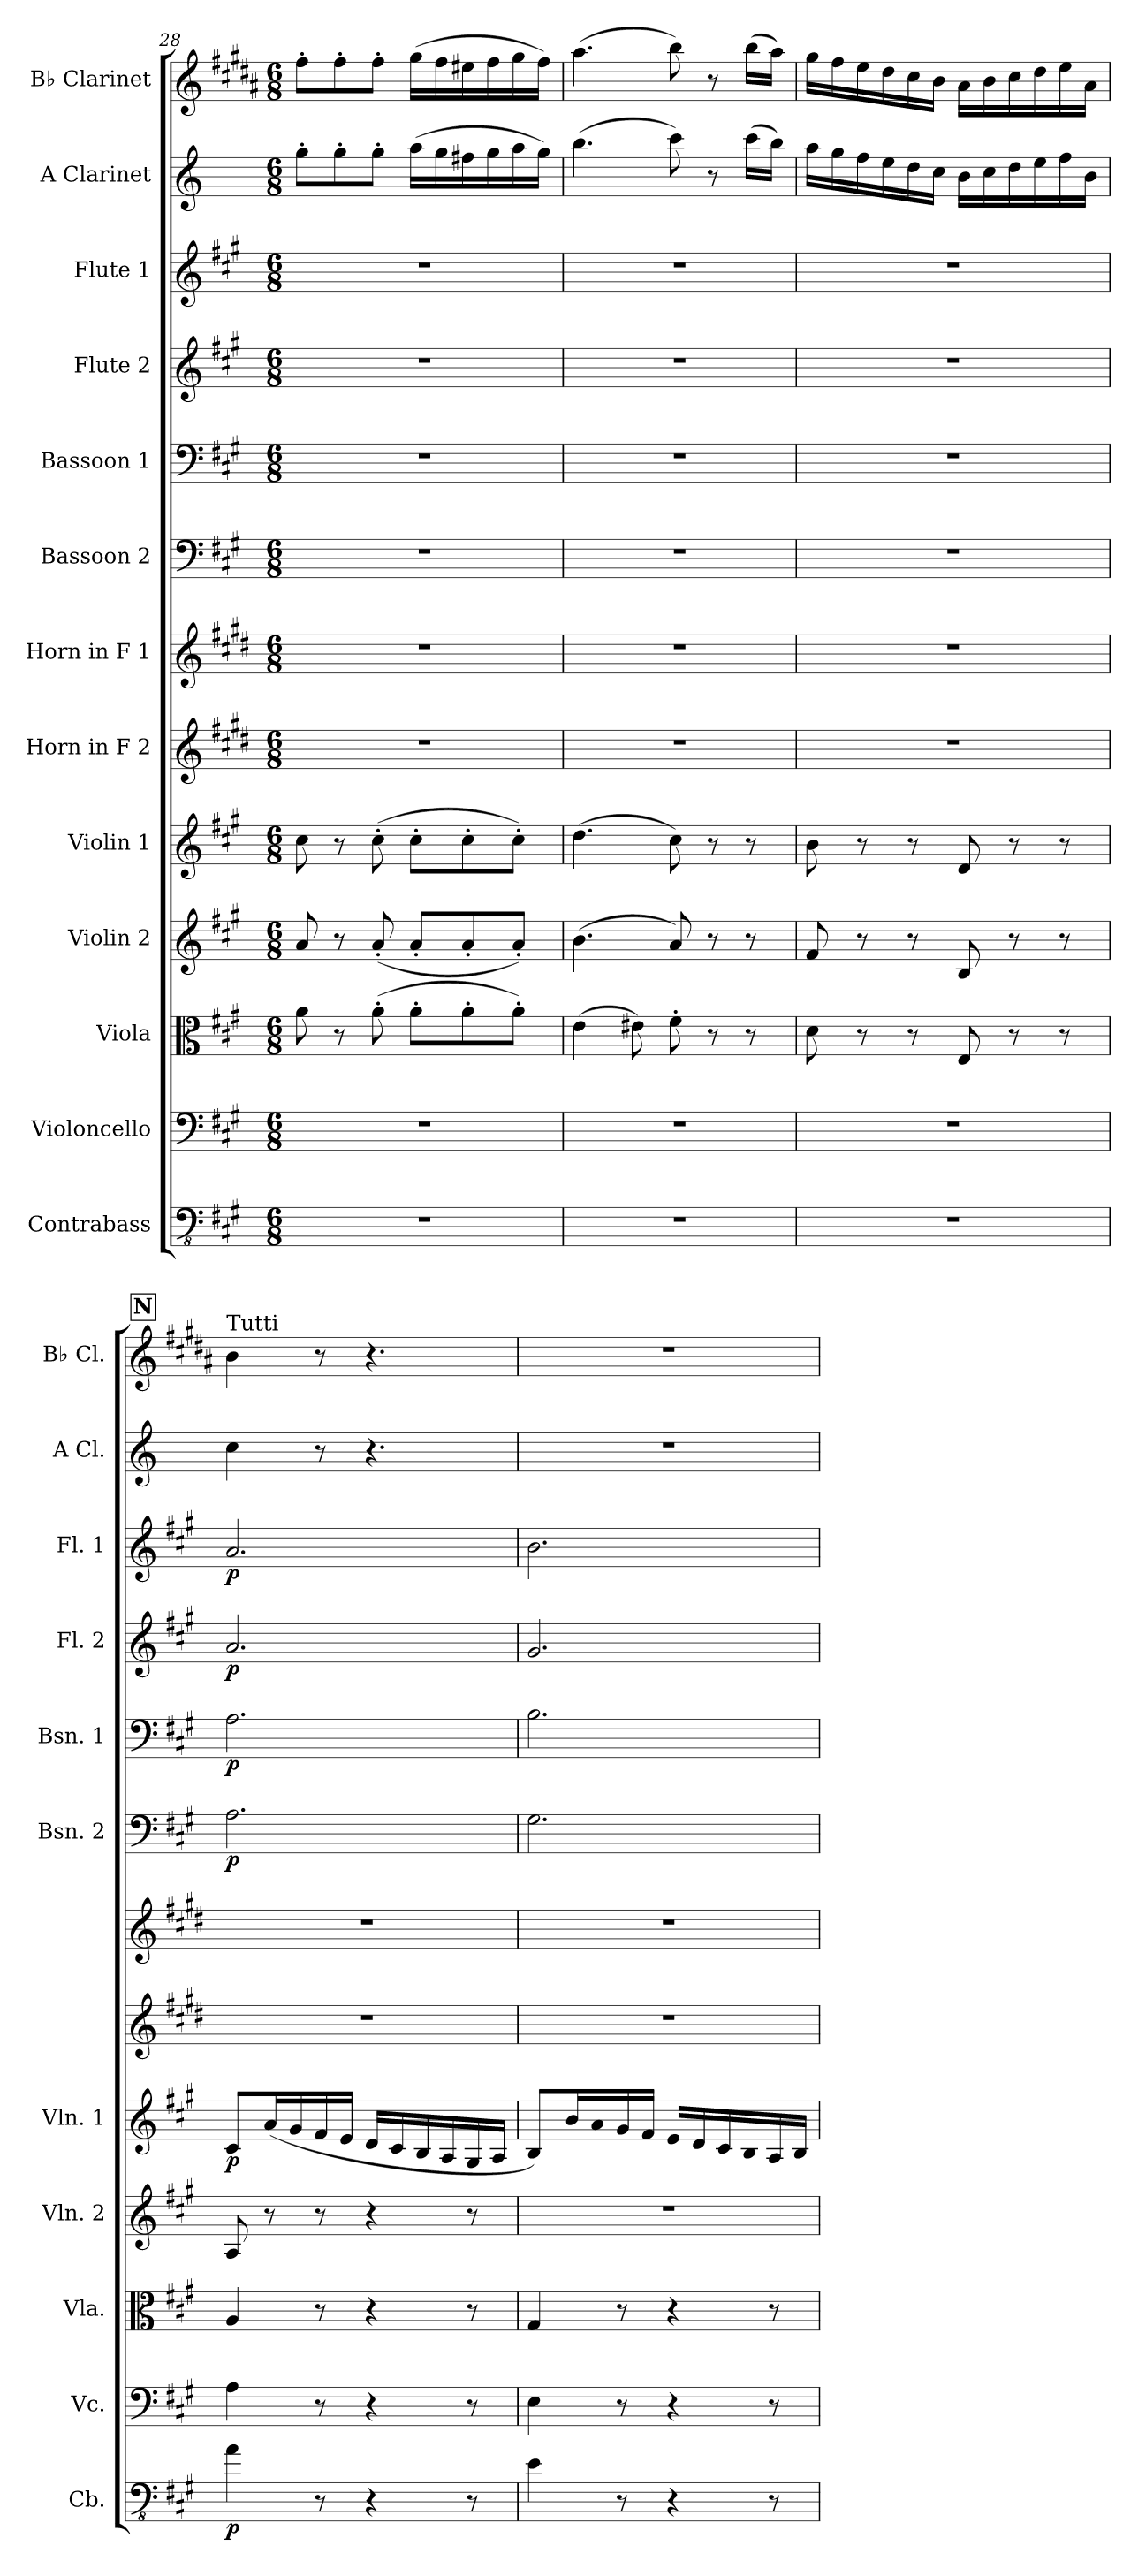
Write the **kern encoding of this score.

**kern	**dynam	**kern	**kern	**kern	**kern	**dynam	**kern	**kern	**kern	**dynam	**kern	**dynam	**kern	**dynam	**kern	**dynam	**kern	**kern
*part13	*part13	*part12	*part11	*part10	*part9	*part9	*part8	*part7	*part6	*part6	*part5	*part5	*part4	*part4	*part3	*part3	*part2	*part1
*staff13	*staff13	*staff12	*staff11	*staff10	*staff9	*staff9	*staff8	*staff7	*staff6	*staff6	*staff5	*staff5	*staff4	*staff4	*staff3	*staff3	*staff2	*staff1
*I"Contrabass	*	*I"Violoncello	*I"Viola	*I"Violin 2	*I"Violin 1	*	*I"Horn in F 2	*I"Horn in F 1	*I"Bassoon 2	*	*I"Bassoon 1	*	*I"Flute 2	*	*I"Flute 1	*	*I"A Clarinet	*I"B♭ Clarinet
*I'Cb.	*	*I'Vc.	*I'Vla.	*I'Vln. 2	*I'Vln. 1	*	*	*	*I'Bsn. 2	*	*I'Bsn. 1	*	*I'Fl. 2	*	*I'Fl. 1	*	*I'A Cl.	*I'B♭ Cl.
*clefFv4	*	*clefF4	*clefC3	*clefG2	*clefG2	*	*clefG2	*clefG2	*clefF4	*	*clefF4	*	*clefG2	*	*clefG2	*	*clefG2	*clefG2
*ITrd7c12	*	*	*	*	*	*	*ITrd4c7	*ITrd4c7	*	*	*	*	*	*	*	*	*ITrd2c3	*ITrd1c2
*k[f#c#g#]	*	*k[f#c#g#]	*k[f#c#g#]	*k[f#c#g#]	*k[f#c#g#]	*	*k[f#c#g#]	*k[f#c#g#]	*k[f#c#g#]	*	*k[f#c#g#]	*	*k[f#c#g#]	*	*k[f#c#g#]	*	*k[f#c#g#]	*k[f#c#g#]
*M6/8	*	*M6/8	*M6/8	*M6/8	*M6/8	*	*M6/8	*M6/8	*M6/8	*	*M6/8	*	*M6/8	*	*M6/8	*	*M6/8	*M6/8
=28	=28	=28	=28	=28	=28	=28	=28	=28	=28	=28	=28	=28	=28	=28	=28	=28	=28	=28
2.r	.	2.r	8a\	8a/	8cc#\	.	2.r	2.r	2.r	.	2.r	.	2.r	.	2.r	.	8ee'\L	8ee'\L
.	.	.	8r	8r	8r	.	.	.	.	.	.	.	.	.	.	.	8ee'\	8ee'\
.	.	.	(>8a'\	(<8a'/	(>8cc#'\	.	.	.	.	.	.	.	.	.	.	.	8ee'\J	8ee'\J
.	.	.	8a'\L	8a'/L	8cc#'\L	.	.	.	.	.	.	.	.	.	.	.	(>16ff#\LL	(>16ff#\LL
.	.	.	.	.	.	.	.	.	.	.	.	.	.	.	.	.	16ee\	16ee\
.	.	.	8a'\	8a'/	8cc#'\	.	.	.	.	.	.	.	.	.	.	.	16dd#X\	16dd#X\
.	.	.	.	.	.	.	.	.	.	.	.	.	.	.	.	.	16ee\	16ee\
.	.	.	8a'\J)	8a'/J)	8cc#'\J)	.	.	.	.	.	.	.	.	.	.	.	16ff#\	16ff#\
.	.	.	.	.	.	.	.	.	.	.	.	.	.	.	.	.	16ee\JJ)	16ee\JJ)
=29	=29	=29	=29	=29	=29	=29	=29	=29	=29	=29	=29	=29	=29	=29	=29	=29	=29	=29
2.r	.	2.r	(>4e\	(>4.b\	(>4.dd\	.	2.r	2.r	2.r	.	2.r	.	2.r	.	2.r	.	(>4.gg#\	(>4.gg#\
.	.	.	8e#X\)	.	.	.	.	.	.	.	.	.	.	.	.	.	.	.
.	.	.	8f#'\	8a/)	8cc#\)	.	.	.	.	.	.	.	.	.	.	.	8aa\)	8aa\)
.	.	.	8r	8r	8r	.	.	.	.	.	.	.	.	.	.	.	8r	8r
.	.	.	8r	8r	8r	.	.	.	.	.	.	.	.	.	.	.	(>16aa\LL	(>16aa\LL
.	.	.	.	.	.	.	.	.	.	.	.	.	.	.	.	.	16gg#\JJ)	16gg#\JJ)
!!LO:PB:g=z
=30	=30	=30	=30	=30	=30	=30	=30	=30	=30	=30	=30	=30	=30	=30	=30	=30	=30	=30
2.r	.	2.r	8d\	8f#/	8b\	.	2.r	2.r	2.r	.	2.r	.	2.r	.	2.r	.	16ff#\LL	16ff#\LL
.	.	.	.	.	.	.	.	.	.	.	.	.	.	.	.	.	16ee\	16ee\
.	.	.	8r	8r	8r	.	.	.	.	.	.	.	.	.	.	.	16dd\	16dd\
.	.	.	.	.	.	.	.	.	.	.	.	.	.	.	.	.	16cc#\	16cc#\
.	.	.	8r	8r	8r	.	.	.	.	.	.	.	.	.	.	.	16b\	16b\
.	.	.	.	.	.	.	.	.	.	.	.	.	.	.	.	.	16a\JJ	16a\JJ
.	.	.	8E/	8B/	8d/	.	.	.	.	.	.	.	.	.	.	.	16g#\LL	16g#\LL
.	.	.	.	.	.	.	.	.	.	.	.	.	.	.	.	.	16a\	16a\
.	.	.	8r	8r	8r	.	.	.	.	.	.	.	.	.	.	.	16b\	16b\
.	.	.	.	.	.	.	.	.	.	.	.	.	.	.	.	.	16cc#\	16cc#\
.	.	.	8r	8r	8r	.	.	.	.	.	.	.	.	.	.	.	16dd\	16dd\
.	.	.	.	.	.	.	.	.	.	.	.	.	.	.	.	.	16g#\JJ	16g#\JJ
!!LO:REH:place=s1:a:B:fs=14:t=N
=31	=31	=31	=31	=31	=31	=31	=31	=31	=31	=31	=31	=31	=31	=31	=31	=31	=31	=31
!	!	!	!	!	!	!	!	!	!	!	!	!	!	!	!	!	!	!LO:TX:t=Tutti
!	!LO:DY:b	!	!	!	!	!LO:DY:b	!	!	!	!LO:DY:b	!	!LO:DY:b	!	!LO:DY:b	!	!LO:DY:b	!	!
4AA\	p	4A\	4A/	8A/	8c#/L	p	2.r	2.r	2.A\	p	2.A\	p	2.a/	p	2.a/	p	4a\	4a\
.	.	.	.	8r	(<16a/L	.	.	.	.	.	.	.	.	.	.	.	.	.
.	.	.	.	.	16g#/	.	.	.	.	.	.	.	.	.	.	.	.	.
8r	.	8r	8r	8r	16f#/	.	.	.	.	.	.	.	.	.	.	.	8r	8r
.	.	.	.	.	16e/JJ	.	.	.	.	.	.	.	.	.	.	.	.	.
4r	.	4r	4r	4r	16d/LL	.	.	.	.	.	.	.	.	.	.	.	4.r	4.r
.	.	.	.	.	16c#/	.	.	.	.	.	.	.	.	.	.	.	.	.
.	.	.	.	.	16B/	.	.	.	.	.	.	.	.	.	.	.	.	.
.	.	.	.	.	16A/	.	.	.	.	.	.	.	.	.	.	.	.	.
8r	.	8r	8r	8r	16G#/	.	.	.	.	.	.	.	.	.	.	.	.	.
.	.	.	.	.	16A/JJ	.	.	.	.	.	.	.	.	.	.	.	.	.
=32	=32	=32	=32	=32	=32	=32	=32	=32	=32	=32	=32	=32	=32	=32	=32	=32	=32	=32
4EE\	.	4E\	4G#/	2.r	8B/L)	.	2.r	2.r	2.G#\	.	2.B\	.	2.g#/	.	2.b\	.	2.r	2.r
.	.	.	.	.	16b/L	.	.	.	.	.	.	.	.	.	.	.	.	.
.	.	.	.	.	16a/	.	.	.	.	.	.	.	.	.	.	.	.	.
8r	.	8r	8r	.	16g#/	.	.	.	.	.	.	.	.	.	.	.	.	.
.	.	.	.	.	16f#/JJ	.	.	.	.	.	.	.	.	.	.	.	.	.
4r	.	4r	4r	.	16e/LL	.	.	.	.	.	.	.	.	.	.	.	.	.
.	.	.	.	.	16d/	.	.	.	.	.	.	.	.	.	.	.	.	.
.	.	.	.	.	16c#/	.	.	.	.	.	.	.	.	.	.	.	.	.
.	.	.	.	.	16B/	.	.	.	.	.	.	.	.	.	.	.	.	.
8r	.	8r	8r	.	16A/	.	.	.	.	.	.	.	.	.	.	.	.	.
.	.	.	.	.	16B/JJ	.	.	.	.	.	.	.	.	.	.	.	.	.
=	=	=	=	=	=	=	=	=	=	=	=	=	=	=	=	=	=	=
*-	*-	*-	*-	*-	*-	*-	*-	*-	*-	*-	*-	*-	*-	*-	*-	*-	*-	*-
